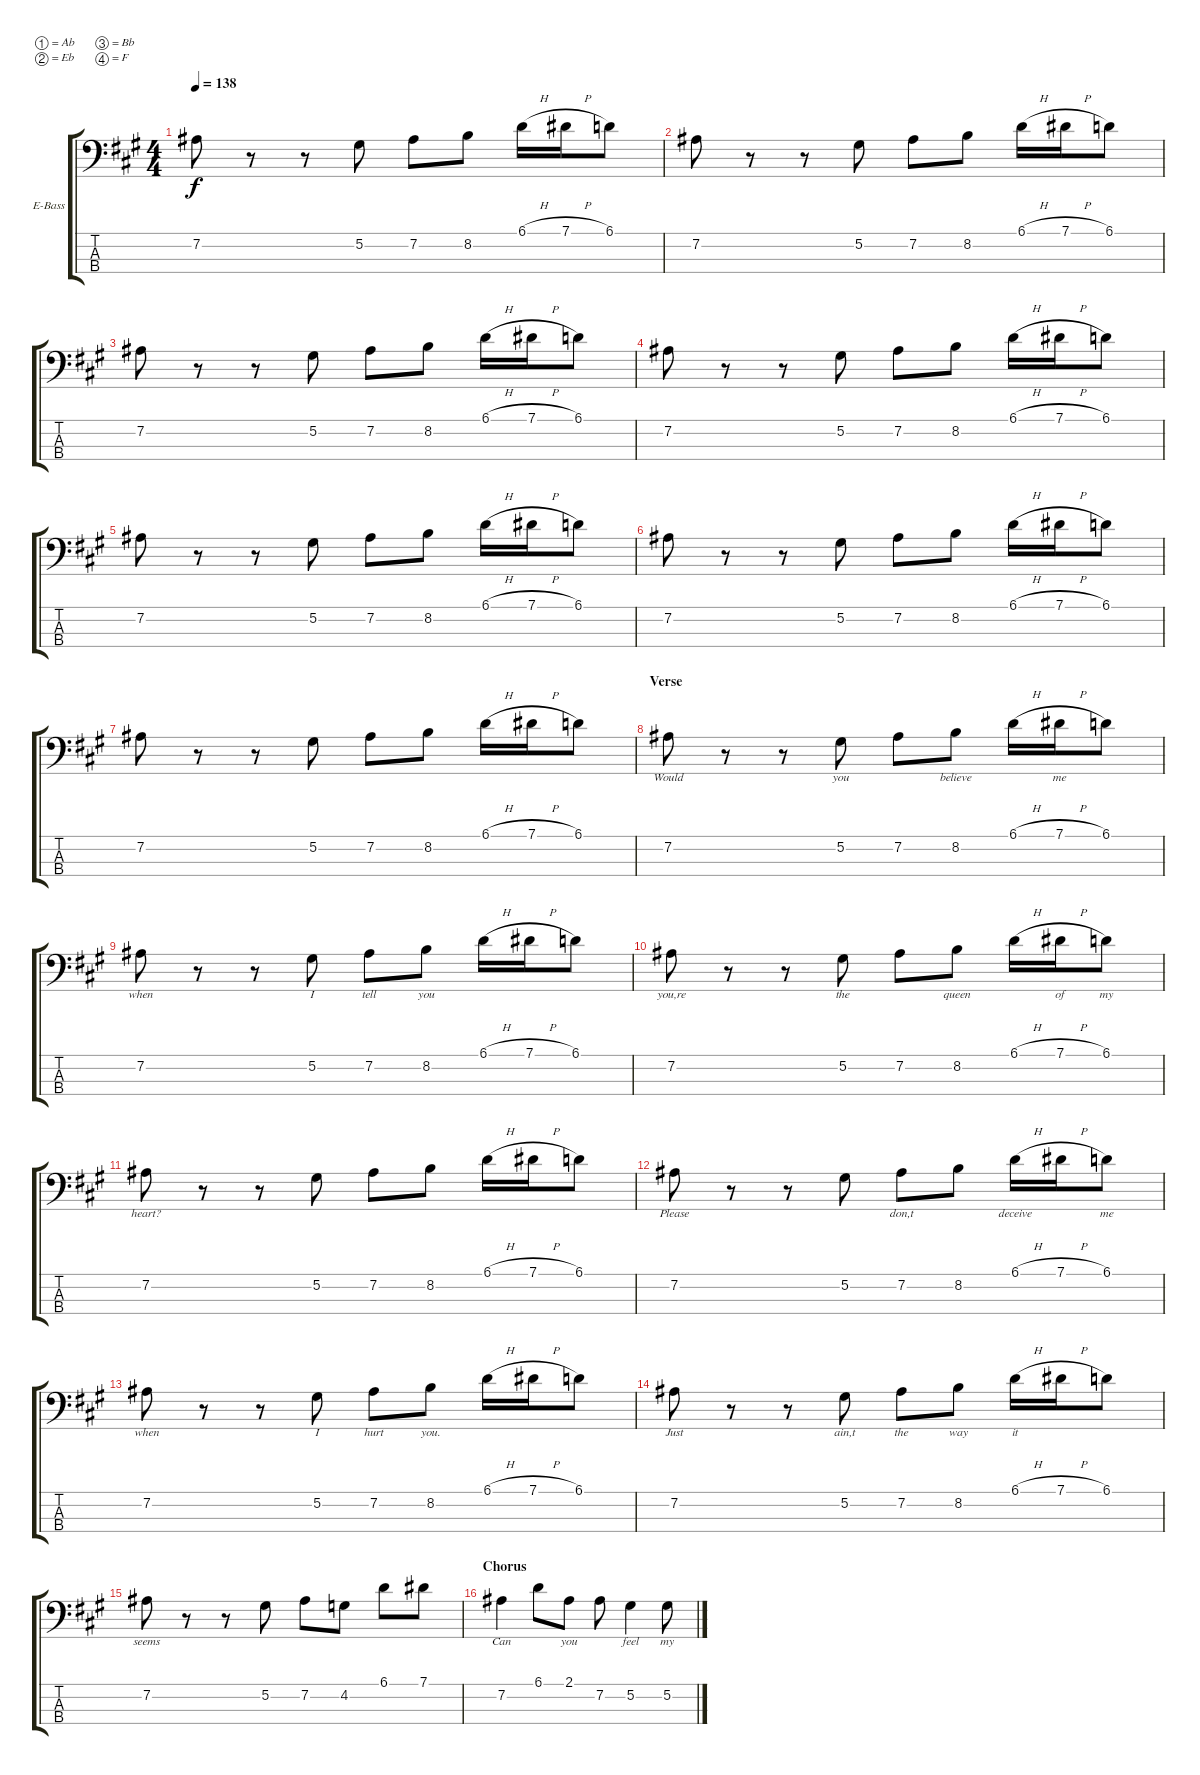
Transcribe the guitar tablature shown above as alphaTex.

\defaultSystemsLayout 4
\bracketExtendMode groupsimilarinstruments
\firstSystemTrackNameOrientation horizontal
\otherSystemsTrackNameOrientation horizontal
\track ("Bass" "E-Bass") {instrument electricbassfinger}
\staff {score tabs}
\tuning (Ab2 Eb2 Bb1 F1)
\ts (4 4)
\tempo 138
\clef f4
\scale
1.07062
\ks a
7.2.8{dy f} r.8 r.8 5.2.8 7.2.8 8.2.8 6.1{h}.16 7.1{h}.16 6.1.8 |
\scale
0.929382 7.2.8 r.8 r.8 5.2.8 7.2.8 8.2.8 6.1{h}.16 7.1{h}.16 6.1.8 |
\scale
1.07062 7.2.8 r.8 r.8 5.2.8 7.2.8 8.2.8 6.1{h}.16 7.1{h}.16 6.1.8 |
\scale
0.929382 7.2.8 r.8 r.8 5.2.8 7.2.8 8.2.8 6.1{h}.16 7.1{h}.16 6.1.8 |
\scale
1.07062 7.2.8 r.8 r.8 5.2.8 7.2.8 8.2.8 6.1{h}.16 7.1{h}.16 6.1.8 |
\scale
0.929382 7.2.8 r.8 r.8 5.2.8 7.2.8 8.2.8 6.1{h}.16 7.1{h}.16 6.1.8 |
\scale
1.07062 7.2.8 r.8 r.8 5.2.8 7.2.8 8.2.8 6.1{h}.16 7.1{h}.16 6.1.8 |
\section ("" "Verse")
\scale
0.929382 7.2.8{lyrics (0 "Would") lyrics (1 "") lyrics (2 "") lyrics (3 "") lyrics (4 "")} r.8{lyrics (0 "") lyrics (1 "") lyrics (2 "") lyrics (3 "") lyrics (4 "")} r.8{lyrics (0 "") lyrics (1 "") lyrics (2 "") lyrics (3 "") lyrics (4 "")} 5.2.8{lyrics (0 "you") lyrics (1 "") lyrics (2 "") lyrics (3 "") lyrics (4 "")} 7.2.8{lyrics (0 "") lyrics (1 "") lyrics (2 "") lyrics (3 "") lyrics (4 "")} 8.2.8{lyrics (0 "believe") lyrics (1 "") lyrics (2 "") lyrics (3 "") lyrics (4 "")} 6.1{h}.16{lyrics (0 "") lyrics (1 "") lyrics (2 "") lyrics (3 "") lyrics (4 "")} 7.1{h}.16{lyrics (0 "me") lyrics (1 "") lyrics (2 "") lyrics (3 "") lyrics (4 "")} 6.1.8{lyrics (0 "") lyrics (1 "") lyrics (2 "") lyrics (3 "") lyrics (4 "")} |
\scale
1.07062 7.2.8{lyrics (0 "when") lyrics (1 "") lyrics (2 "") lyrics (3 "") lyrics (4 "")} r.8{lyrics (0 "") lyrics (1 "") lyrics (2 "") lyrics (3 "") lyrics (4 "")} r.8{lyrics (0 "") lyrics (1 "") lyrics (2 "") lyrics (3 "") lyrics (4 "")} 5.2.8{lyrics (0 "I") lyrics (1 "") lyrics (2 "") lyrics (3 "") lyrics (4 "")} 7.2.8{lyrics (0 "tell") lyrics (1 "") lyrics (2 "") lyrics (3 "") lyrics (4 "")} 8.2.8{lyrics (0 "you") lyrics (1 "") lyrics (2 "") lyrics (3 "") lyrics (4 "")} 6.1{h}.16{lyrics (0 "") lyrics (1 "") lyrics (2 "") lyrics (3 "") lyrics (4 "")} 7.1{h}.16{lyrics (0 "") lyrics (1 "") lyrics (2 "") lyrics (3 "") lyrics (4 "")} 6.1.8{lyrics (0 "") lyrics (1 "") lyrics (2 "") lyrics (3 "") lyrics (4 "")} |
\scale
0.929382 7.2.8{lyrics (0 "you,re") lyrics (1 "") lyrics (2 "") lyrics (3 "") lyrics (4 "")} r.8{lyrics (0 "") lyrics (1 "") lyrics (2 "") lyrics (3 "") lyrics (4 "")} r.8{lyrics (0 "") lyrics (1 "") lyrics (2 "") lyrics (3 "") lyrics (4 "")} 5.2.8{lyrics (0 "the") lyrics (1 "") lyrics (2 "") lyrics (3 "") lyrics (4 "")} 7.2.8{lyrics (0 "") lyrics (1 "") lyrics (2 "") lyrics (3 "") lyrics (4 "")} 8.2.8{lyrics (0 "queen") lyrics (1 "") lyrics (2 "") lyrics (3 "") lyrics (4 "")} 6.1{h}.16{lyrics (0 "") lyrics (1 "") lyrics (2 "") lyrics (3 "") lyrics (4 "")} 7.1{h}.16{lyrics (0 "of") lyrics (1 "") lyrics (2 "") lyrics (3 "") lyrics (4 "")} 6.1.8{lyrics (0 "my") lyrics (1 "") lyrics (2 "") lyrics (3 "") lyrics (4 "")} |
\scale
1.07062 7.2.8{lyrics (0 "heart?") lyrics (1 "") lyrics (2 "") lyrics (3 "") lyrics (4 "")} r.8{lyrics (0 "") lyrics (1 "") lyrics (2 "") lyrics (3 "") lyrics (4 "")} r.8{lyrics (0 "") lyrics (1 "") lyrics (2 "") lyrics (3 "") lyrics (4 "")} 5.2.8{lyrics (0 "") lyrics (1 "") lyrics (2 "") lyrics (3 "") lyrics (4 "")} 7.2.8{lyrics (0 "") lyrics (1 "") lyrics (2 "") lyrics (3 "") lyrics (4 "")} 8.2.8{lyrics (0 "") lyrics (1 "") lyrics (2 "") lyrics (3 "") lyrics (4 "")} 6.1{h}.16{lyrics (0 "") lyrics (1 "") lyrics (2 "") lyrics (3 "") lyrics (4 "")} 7.1{h}.16{lyrics (0 "") lyrics (1 "") lyrics (2 "") lyrics (3 "") lyrics (4 "")} 6.1.8{lyrics (0 "") lyrics (1 "") lyrics (2 "") lyrics (3 "") lyrics (4 "")} |
\scale
0.929382 7.2.8{lyrics (0 "Please") lyrics (1 "") lyrics (2 "") lyrics (3 "") lyrics (4 "")} r.8{lyrics (0 "") lyrics (1 "") lyrics (2 "") lyrics (3 "") lyrics (4 "")} r.8{lyrics (0 "") lyrics (1 "") lyrics (2 "") lyrics (3 "") lyrics (4 "")} 5.2.8{lyrics (0 "") lyrics (1 "") lyrics (2 "") lyrics (3 "") lyrics (4 "")} 7.2.8{lyrics (0 "don,t") lyrics (1 "") lyrics (2 "") lyrics (3 "") lyrics (4 "")} 8.2.8{lyrics (0 "") lyrics (1 "") lyrics (2 "") lyrics (3 "") lyrics (4 "")} 6.1{h}.16{lyrics (0 "deceive") lyrics (1 "") lyrics (2 "") lyrics (3 "") lyrics (4 "")} 7.1{h}.16{lyrics (0 "") lyrics (1 "") lyrics (2 "") lyrics (3 "") lyrics (4 "")} 6.1.8{lyrics (0 "me") lyrics (1 "") lyrics (2 "") lyrics (3 "") lyrics (4 "")} |
\scale
1.07062 7.2.8{lyrics (0 "when") lyrics (1 "") lyrics (2 "") lyrics (3 "") lyrics (4 "")} r.8{lyrics (0 "") lyrics (1 "") lyrics (2 "") lyrics (3 "") lyrics (4 "")} r.8{lyrics (0 "") lyrics (1 "") lyrics (2 "") lyrics (3 "") lyrics (4 "")} 5.2.8{lyrics (0 "I") lyrics (1 "") lyrics (2 "") lyrics (3 "") lyrics (4 "")} 7.2.8{lyrics (0 "hurt") lyrics (1 "") lyrics (2 "") lyrics (3 "") lyrics (4 "")} 8.2.8{lyrics (0 "you.") lyrics (1 "") lyrics (2 "") lyrics (3 "") lyrics (4 "")} 6.1{h}.16{lyrics (0 "") lyrics (1 "") lyrics (2 "") lyrics (3 "") lyrics (4 "")} 7.1{h}.16{lyrics (0 "") lyrics (1 "") lyrics (2 "") lyrics (3 "") lyrics (4 "")} 6.1.8{lyrics (0 "") lyrics (1 "") lyrics (2 "") lyrics (3 "") lyrics (4 "")} |
\scale
0.929382 7.2.8{lyrics (0 "Just") lyrics (1 "") lyrics (2 "") lyrics (3 "") lyrics (4 "")} r.8{lyrics (0 "") lyrics (1 "") lyrics (2 "") lyrics (3 "") lyrics (4 "")} r.8{lyrics (0 "") lyrics (1 "") lyrics (2 "") lyrics (3 "") lyrics (4 "")} 5.2.8{lyrics (0 "ain,t") lyrics (1 "") lyrics (2 "") lyrics (3 "") lyrics (4 "")} 7.2.8{lyrics (0 "the") lyrics (1 "") lyrics (2 "") lyrics (3 "") lyrics (4 "")} 8.2.8{lyrics (0 "way") lyrics (1 "") lyrics (2 "") lyrics (3 "") lyrics (4 "")} 6.1{h}.16{lyrics (0 "it") lyrics (1 "") lyrics (2 "") lyrics (3 "") lyrics (4 "")} 7.1{h}.16{lyrics (0 "") lyrics (1 "") lyrics (2 "") lyrics (3 "") lyrics (4 "")} 6.1.8{lyrics (0 "") lyrics (1 "") lyrics (2 "") lyrics (3 "") lyrics (4 "")} |
\scale
0.929382 7.2.8{lyrics (0 "seems") lyrics (1 "") lyrics (2 "") lyrics (3 "") lyrics (4 "")} r.8{lyrics (0 "") lyrics (1 "") lyrics (2 "") lyrics (3 "") lyrics (4 "")} r.8{lyrics (0 "") lyrics (1 "") lyrics (2 "") lyrics (3 "") lyrics (4 "")} 5.2.8{lyrics (0 "") lyrics (1 "") lyrics (2 "") lyrics (3 "") lyrics (4 "")} 7.2.8{lyrics (0 "") lyrics (1 "") lyrics (2 "") lyrics (3 "") lyrics (4 "")} 4.2.8{lyrics (0 "") lyrics (1 "") lyrics (2 "") lyrics (3 "") lyrics (4 "")} 6.1.8{lyrics (0 "") lyrics (1 "") lyrics (2 "") lyrics (3 "") lyrics (4 "")} 7.1.8{lyrics (0 "") lyrics (1 "") lyrics (2 "") lyrics (3 "") lyrics (4 "")} |
\section ("" "Chorus")
\scale
1.07062 7.2.4{lyrics (0 "Can") lyrics (1 "") lyrics (2 "") lyrics (3 "") lyrics (4 "")} 6.1.8{lyrics (0 "") lyrics (1 "") lyrics (2 "") lyrics (3 "") lyrics (4 "")} 2.1.8{lyrics (0 "you") lyrics (1 "") lyrics (2 "") lyrics (3 "") lyrics (4 "")} 7.2.8{lyrics (0 "") lyrics (1 "") lyrics (2 "") lyrics (3 "") lyrics (4 "")} 5.2.4{lyrics (0 "feel") lyrics (1 "") lyrics (2 "") lyrics (3 "") lyrics (4 "")} 5.2.8{lyrics (0 "my") lyrics (1 "") lyrics (2 "") lyrics (3 "") lyrics (4 "")}
